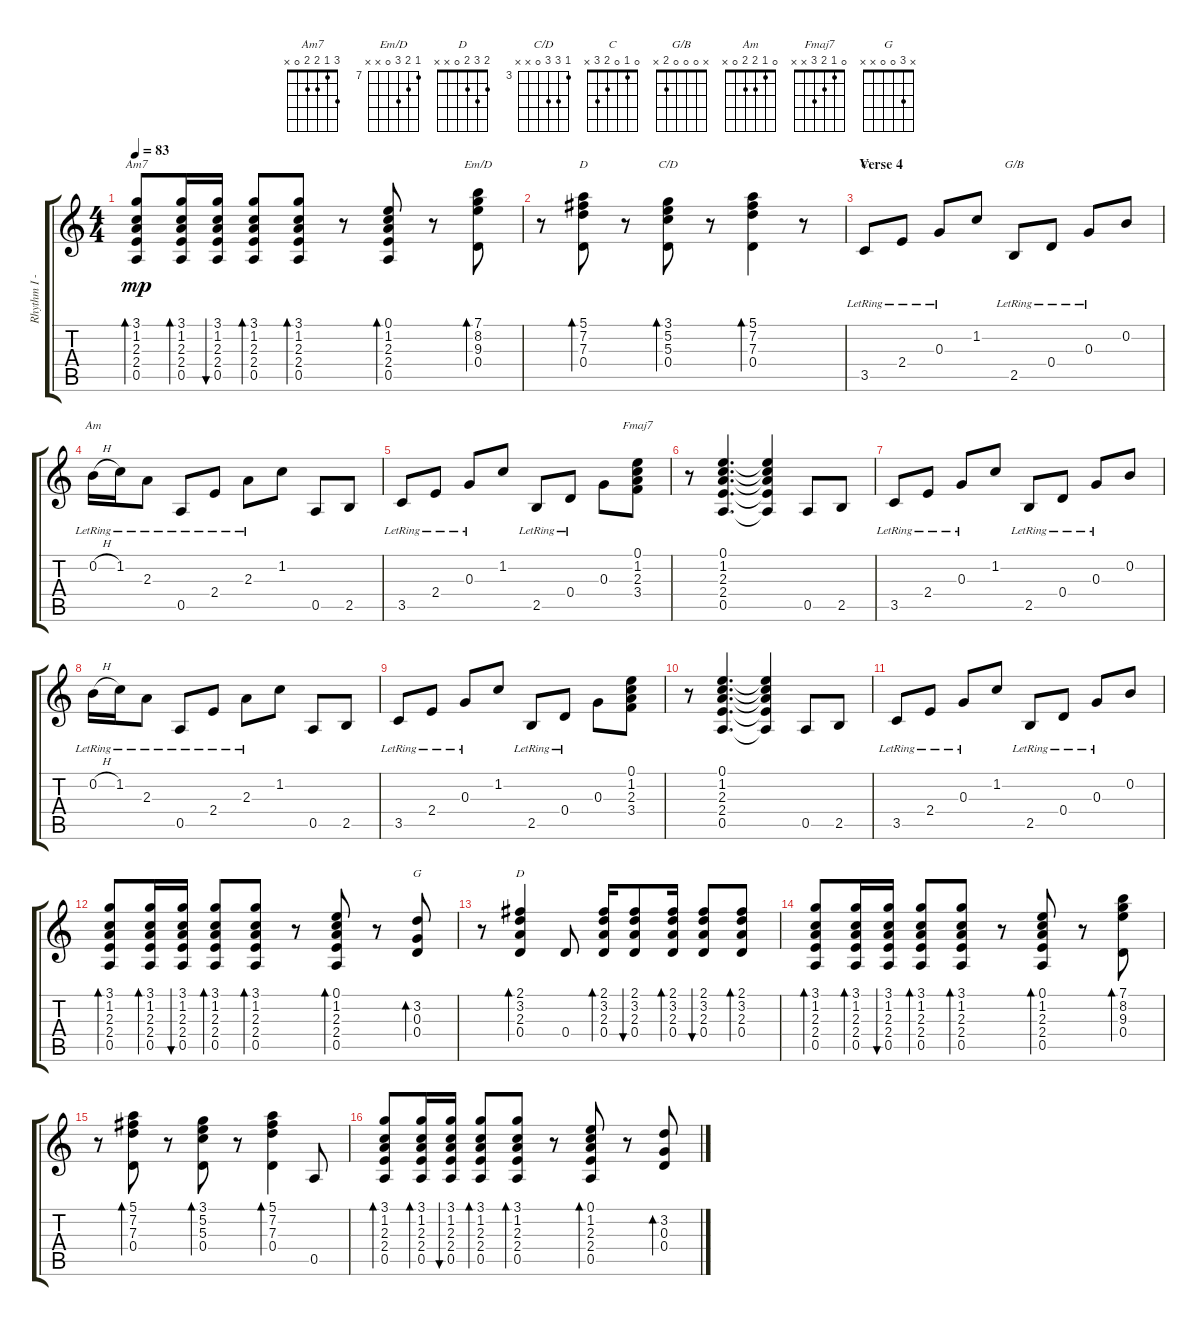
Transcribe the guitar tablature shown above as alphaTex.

\track ("Rhythm I - J. Page" "Rhythm I -") {instrument acousticguitarsteel}
\staff {score tabs}
\tuning (E4 B3 G3 D3 A2 E2) {hide}
\chord ("Am7" 3 1 2 2 0 x)
\chord ("Em/D" 7 8 9 0 x x) {firstfret 7}
\chord ("D" 5 7 7 0 x x) {firstfret 5}
\chord ("C/D" 3 5 5 0 x x) {firstfret 3}
\chord ("C" 0 1 0 2 3 x)
\chord ("G/B" x 0 0 0 2 x)
\chord ("Am" 0 1 2 2 0 x)
\chord ("Fmaj7" 0 1 2 3 x x)
\chord ("G" x 3 0 0 x x)
\chord ("D" 2 3 2 0 x x)
\ts (4 4)
\tempo 83
\clef g2
\ks c
(3.1 1.2 2.3 2.4 0.5).8{bd 30 ch "Am7" dy mp} (3.1 1.2 2.3 2.4 0.5).16{bd 30} (3.1 1.2 2.3 2.4 0.5).16{bu 30} (3.1 1.2 2.3 2.4 0.5).8{bd 30} (3.1 1.2 2.3 2.4 0.5).8{bd 30} r.8 (0.1 1.2 2.3 2.4 0.5).8{bd 30} r.8 (7.1 8.2 9.3 0.4).8{bd 30 ch "Em/D"} |
r.8 (5.1 7.2 7.3 0.4).8{bd 30 ch "D"} r.8 (3.1 5.2 5.3 0.4).8{bd 30 ch "C/D"} r.8 (5.1 7.2 7.3 0.4).4{bd 30} r.8 |
\section ("" "Verse 4")
3.5{lr}.8{ch "C"} 2.4{lr}.8 0.3{lr}.8 1.2.8 2.5{lr}.8{ch "G/B"} 0.4{lr}.8 0.3{lr}.8 0.2.8 |
0.2{h lr}.16{ch "Am"} 1.2{lr}.16 2.3{lr}.8 0.5{lr}.8 2.4{lr}.8 2.3{lr}.8 1.2.8 0.5.8 2.5.8 |
3.5{lr}.8 2.4{lr}.8 0.3{lr}.8 1.2.8 2.5{lr}.8 0.4{lr}.8 0.3.8 (0.1 1.2 2.3 3.4).8{ch "Fmaj7"} |
r.8 (0.1 1.2 2.3 2.4 0.5).4{d} (0.1{t} 1.2{t} 2.3{t} 2.4{t} 0.5{t}).4 0.5.8 2.5.8 |
3.5{lr}.8 2.4{lr}.8 0.3{lr}.8 1.2.8 2.5{lr}.8 0.4{lr}.8 0.3{lr}.8 0.2.8 |
0.2{h lr}.16 1.2{lr}.16 2.3{lr}.8 0.5{lr}.8 2.4{lr}.8 2.3{lr}.8 1.2.8 0.5.8 2.5.8 |
3.5{lr}.8 2.4{lr}.8 0.3{lr}.8 1.2.8 2.5{lr}.8 0.4{lr}.8 0.3.8 (0.1 1.2 2.3 3.4).8 |
r.8 (0.1 1.2 2.3 2.4 0.5).4{d} (0.1{t} 1.2{t} 2.3{t} 2.4{t} 0.5{t}).4 0.5.8 2.5.8 |
3.5{lr}.8 2.4{lr}.8 0.3{lr}.8 1.2.8 2.5{lr}.8 0.4{lr}.8 0.3{lr}.8 0.2.8 |
(3.1 1.2 2.3 2.4 0.5).8{bd 30} (3.1 1.2 2.3 2.4 0.5).16{bd 30} (3.1 1.2 2.3 2.4 0.5).16{bu 30} (3.1 1.2 2.3 2.4 0.5).8{bd 30} (3.1 1.2 2.3 2.4 0.5).8{bd 30} r.8 (0.1 1.2 2.3 2.4 0.5).8{bd 30} r.8 (3.2 0.3 0.4).8{bd 30 ch "G"} |
r.8 (2.1 3.2 2.3 0.4).4{bd 30 ch "D"} 0.4.8 (2.1 3.2 2.3 0.4).16{bd 30} (2.1 3.2 2.3 0.4).8{bu 30} (2.1 3.2 2.3 0.4).16{bd 30} (2.1 3.2 2.3 0.4).8{bu 30} (2.1 3.2 2.3 0.4).8{bd 30} |
(3.1 1.2 2.3 2.4 0.5).8{bd 30} (3.1 1.2 2.3 2.4 0.5).16{bd 30} (3.1 1.2 2.3 2.4 0.5).16{bu 30} (3.1 1.2 2.3 2.4 0.5).8{bd 30} (3.1 1.2 2.3 2.4 0.5).8{bd 30} r.8 (0.1 1.2 2.3 2.4 0.5).8{bd 30} r.8 (7.1 8.2 9.3 0.4).8{bd 30} |
r.8 (5.1 7.2 7.3 0.4).8{bd 30} r.8 (3.1 5.2 5.3 0.4).8{bd 30} r.8 (5.1 7.2 7.3 0.4).4{bd 30} 0.5.8 |
(3.1 1.2 2.3 2.4 0.5).8{bd 30} (3.1 1.2 2.3 2.4 0.5).16{bd 30} (3.1 1.2 2.3 2.4 0.5).16{bu 30} (3.1 1.2 2.3 2.4 0.5).8{bd 30} (3.1 1.2 2.3 2.4 0.5).8{bd 30} r.8 (0.1 1.2 2.3 2.4 0.5).8{bd 30} r.8 (3.2 0.3 0.4).8{bd 30}
